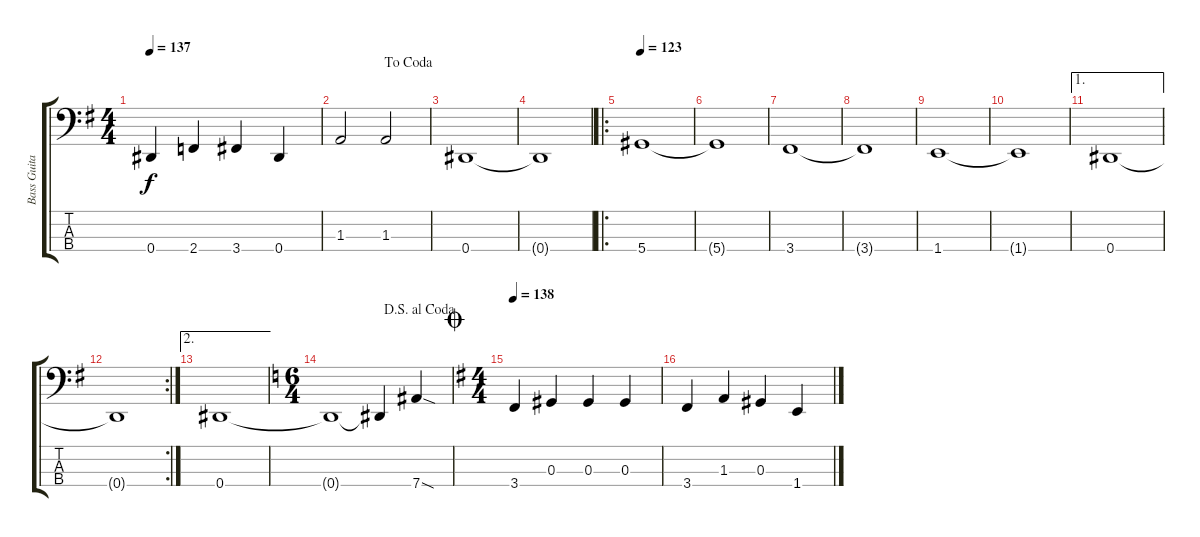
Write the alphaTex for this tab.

\track ("Bass Guitar" "Bass Guita") {instrument electricbassfinger}
\staff {score tabs}
\tuning (Gb2 Db2 Ab1 Eb1) {hide}
\ts (4 4)
\tempo 137
\clef f4
\ks g
0.4.4{dy f} 2.4.4 3.4.4 0.4.4 |
\jump dacoda
1.3.2 1.3.2 |
0.4.1 |
0.4{t}.1 |
\ro
\tempo 123
5.4.1 |
5.4{t}.1 |
3.4.1 |
3.4{t}.1 |
1.4.1 |
1.4{t}.1 |
\ae 1
0.4.1 |
\rc 2
0.4{t}.1 |
\ae 2
0.4.1 |
\ts (6 4)
\jump dalsegnoalcoda
\ks c
0.4{t}.1 0.4{t}.4 7.4{sod}.4 |
\ts (4 4)
\jump coda
\tempo 138
\ks g
3.4.4 0.3.4 0.3.4 0.3.4 |
3.4.4 1.3.4 0.3.4 1.4.4
